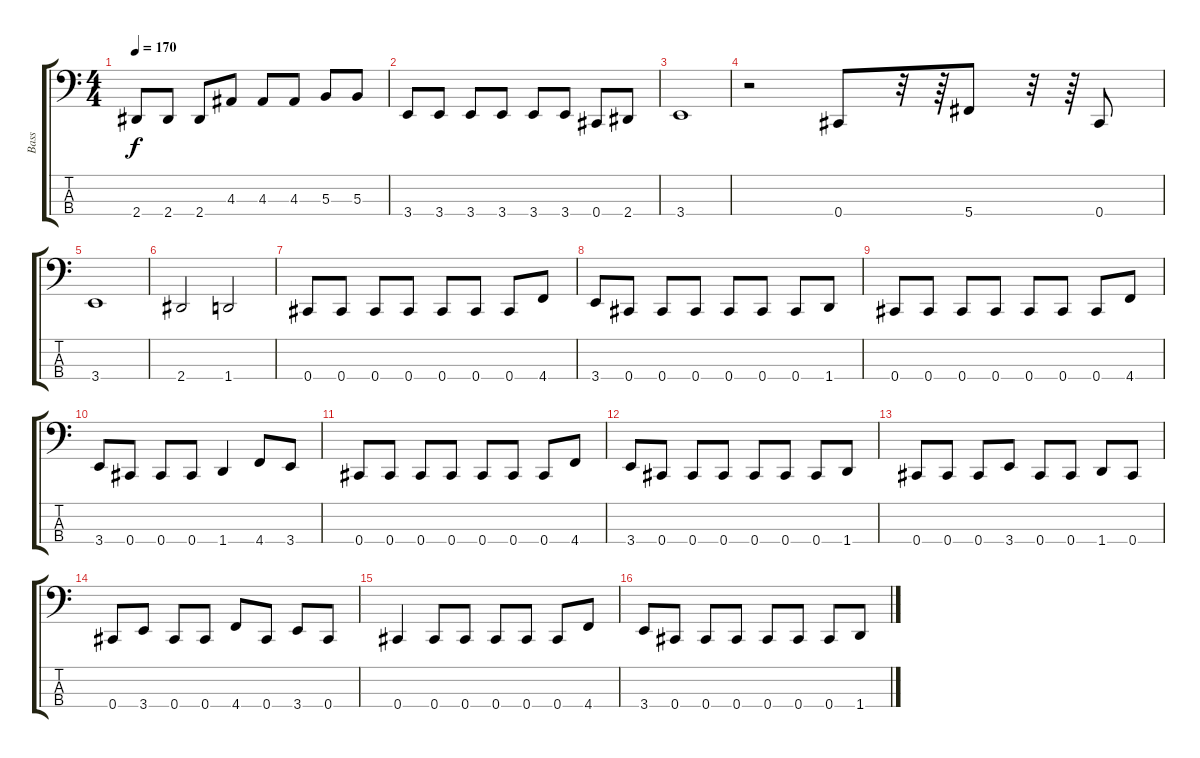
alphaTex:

\track ("Bass" "Bass") {instrument electricbasspick}
\staff {score tabs}
\tuning (E2 B1 Gb1 Db1) {hide}
\ts (4 4)
\tempo 170
\clef f4
\ks c
2.4.8{dy f} 2.4.8 2.4.8 4.3.8 4.3.8 4.3.8 5.3.8 5.3.8 |
3.4.8 3.4.8 3.4.8 3.4.8 3.4.8 3.4.8 0.4.8 2.4.8 |
3.4.1 |
r.2 0.4.8 r.32 r.64 5.4.8 r.32 r.64 0.4.8 |
3.4.1 |
2.4.2 1.4.2 |
0.4.8 0.4.8 0.4.8 0.4.8 0.4.8 0.4.8 0.4.8 4.4.8 |
3.4.8 0.4.8 0.4.8 0.4.8 0.4.8 0.4.8 0.4.8 1.4.8 |
0.4.8 0.4.8 0.4.8 0.4.8 0.4.8 0.4.8 0.4.8 4.4.8 |
3.4.8 0.4.8 0.4.8 0.4.8 1.4.4 4.4.8 3.4.8 |
0.4.8 0.4.8 0.4.8 0.4.8 0.4.8 0.4.8 0.4.8 4.4.8 |
3.4.8 0.4.8 0.4.8 0.4.8 0.4.8 0.4.8 0.4.8 1.4.8 |
0.4.8 0.4.8 0.4.8 3.4.8 0.4.8 0.4.8 1.4.8 0.4.8 |
0.4.8 3.4.8 0.4.8 0.4.8 4.4.8 0.4.8 3.4.8 0.4.8 |
0.4.4 0.4.8 0.4.8 0.4.8 0.4.8 0.4.8 4.4.8 |
3.4.8 0.4.8 0.4.8 0.4.8 0.4.8 0.4.8 0.4.8 1.4.8
